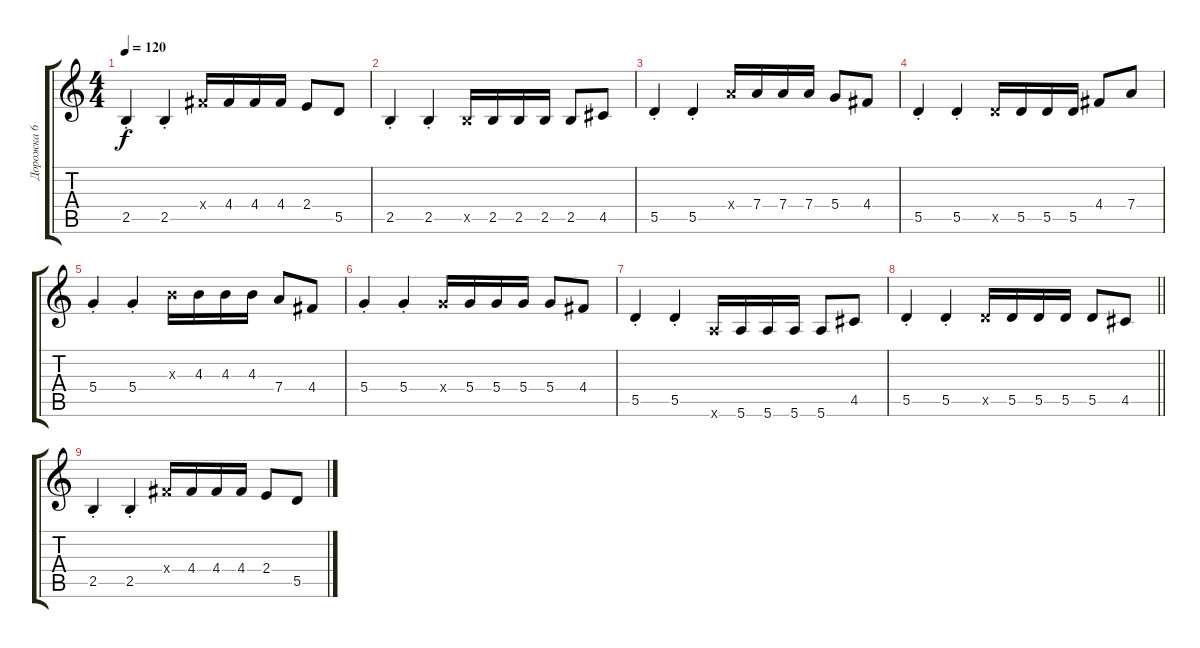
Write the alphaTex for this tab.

\track ("Дорожка 6" "Дорожка 6") {instrument acousticguitarsteel}
\staff {score tabs}
\tuning (E4 B3 G3 D3 A2 E2) {hide}
\ts (4 4)
\tempo 120
\clef g2
\ks c
2.5{st}.4{dy f volume 16 instrument electricguitarjazz} 2.5{st}.4 4.4{x}.16 4.4.16 4.4.16 4.4.16 2.4.8 5.5.8 |
2.5{st}.4 2.5{st}.4 2.5{x}.16 2.5.16 2.5.16 2.5.16 2.5.8 4.5.8 |
5.5{st}.4 5.5{st}.4 7.4{x}.16 7.4.16 7.4.16 7.4.16 5.4.8 4.4.8 |
5.5{st}.4 5.5{st}.4 5.5{x}.16 5.5.16 5.5.16 5.5.16 4.4.8 7.4.8 |
5.4{st}.4 5.4{st}.4 4.3{x}.16 4.3.16 4.3.16 4.3.16 7.4.8 4.4.8 |
5.4{st}.4 5.4{st}.4 5.4{x}.16 5.4.16 5.4.16 5.4.16 5.4.8 4.4.8 |
5.5{st}.4 5.5{st}.4 5.6{x}.16 5.6.16 5.6.16 5.6.16 5.6.8 4.5.8 |
\barLineRight lightlight
5.5{st}.4 5.5{st}.4 5.5{x}.16 5.5.16 5.5.16 5.5.16 5.5.8 4.5.8 |
2.5{st}.4{volume 16 instrument electricguitarjazz} 2.5{st}.4 4.4{x}.16 4.4.16 4.4.16 4.4.16 2.4.8 5.5.8
